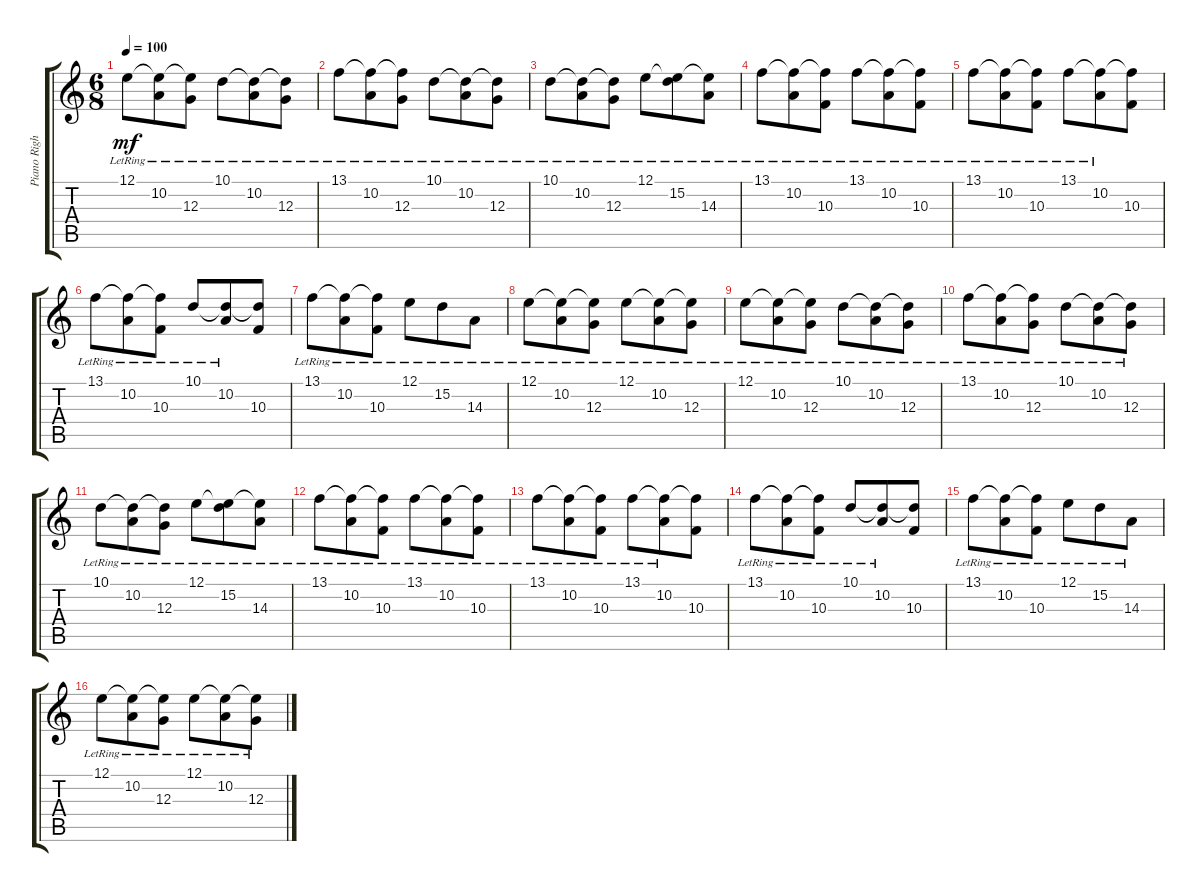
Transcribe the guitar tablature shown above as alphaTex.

\track ("Piano Right Hand" "Piano Righ") {instrument acousticgrandpiano}
\staff {score tabs}
\tuning (E4 B3 G3 D3 A2 E2) {hide}
\ts (6 8)
\tempo 100
\clef g2
\ks c
12.1{lr}.8{dy mf} (12.1{t} 10.2{lr}).8 (12.1{t} 12.3{lr}).8 10.1{lr}.8 (10.1{t} 10.2{lr}).8 (10.1{t} 12.3{lr}).8 |
13.1{lr}.8 (13.1{t} 10.2{lr}).8 (13.1{t} 12.3{lr}).8 10.1{lr}.8 (10.1{t} 10.2{lr}).8 (10.1{t} 12.3{lr}).8 |
10.1{lr}.8 (10.1{t} 10.2{lr}).8 (10.1{t} 12.3{lr}).8 12.1{lr}.8 (12.1{t} 15.2{lr}).8 (12.1{t} 14.3{lr}).8 |
13.1{lr}.8 (13.1{t} 10.2{lr}).8 (13.1{t} 10.3{lr}).8 13.1{lr}.8 (13.1{t} 10.2{lr}).8 (13.1{t} 10.3{lr}).8 |
13.1{lr}.8 (13.1{t} 10.2{lr}).8 (13.1{t} 10.3{lr}).8 13.1{lr}.8 (13.1{t} 10.2{lr}).8 (13.1{t} 10.3).8 |
13.1{lr}.8 (13.1{t} 10.2{lr}).8 (13.1{t} 10.3{lr}).8 10.1{lr}.8 (10.1{t} 10.2{lr}).8 (10.1{t} 10.3).8 |
13.1{lr}.8 (13.1{t} 10.2{lr}).8 (13.1{t} 10.3{lr}).8 12.1{lr}.8 15.2{lr}.8 14.3{lr}.8 |
12.1{lr}.8 (12.1{t} 10.2{lr}).8 (12.1{t} 12.3{lr}).8 12.1{lr}.8 (12.1{t} 10.2{lr}).8 (12.1{t} 12.3{lr}).8 |
12.1{lr}.8 (12.1{t} 10.2{lr}).8 (12.1{t} 12.3{lr}).8 10.1{lr}.8 (10.1{t} 10.2{lr}).8 (10.1{t} 12.3{lr}).8 |
13.1{lr}.8 (13.1{t} 10.2{lr}).8 (13.1{t} 12.3{lr}).8 10.1{lr}.8 (10.1{t} 10.2{lr}).8 (10.1{t} 12.3{lr}).8 |
10.1{lr}.8 (10.1{t} 10.2{lr}).8 (10.1{t} 12.3{lr}).8 12.1{lr}.8 (12.1{t} 15.2{lr}).8 (12.1{t} 14.3{lr}).8 |
13.1{lr}.8 (13.1{t} 10.2{lr}).8 (13.1{t} 10.3{lr}).8 13.1{lr}.8 (13.1{t} 10.2{lr}).8 (13.1{t} 10.3{lr}).8 |
13.1{lr}.8 (13.1{t} 10.2{lr}).8 (13.1{t} 10.3{lr}).8 13.1{lr}.8 (13.1{t} 10.2{lr}).8 (13.1{t} 10.3).8 |
13.1{lr}.8 (13.1{t} 10.2{lr}).8 (13.1{t} 10.3{lr}).8 10.1{lr}.8 (10.1{t} 10.2{lr}).8 (10.1{t} 10.3).8 |
13.1{lr}.8 (13.1{t} 10.2{lr}).8 (13.1{t} 10.3{lr}).8 12.1{lr}.8 15.2{lr}.8 14.3{lr}.8 |
12.1{lr}.8 (12.1{t} 10.2{lr}).8 (12.1{t} 12.3{lr}).8 12.1{lr}.8 (12.1{t} 10.2{lr}).8 (12.1{t} 12.3{lr}).8
